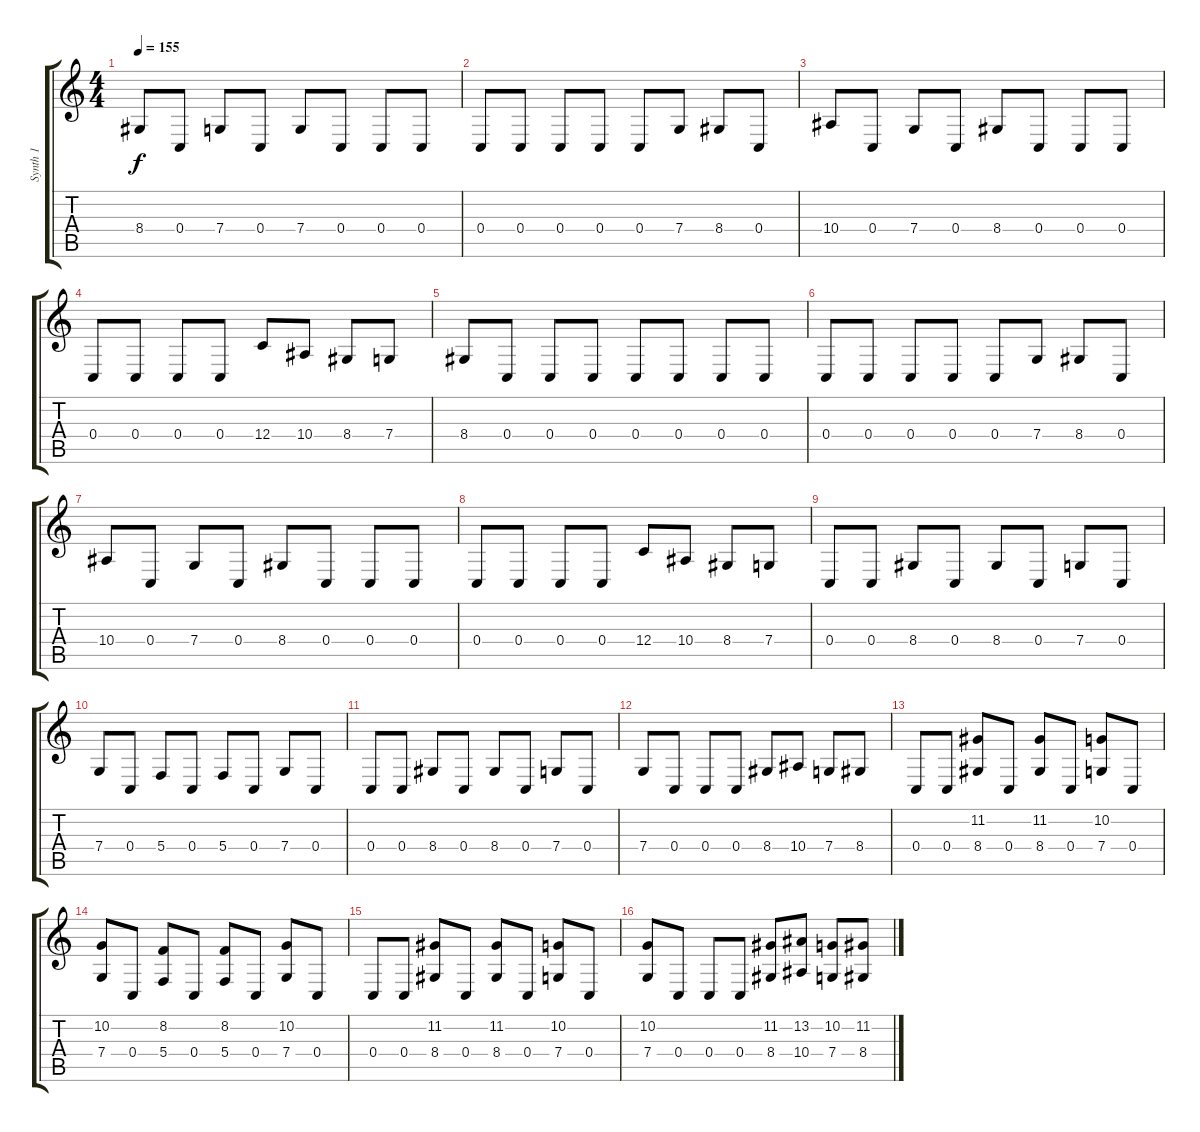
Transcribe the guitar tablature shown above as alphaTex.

\track ("Synth 1" "Synth 1") {instrument lead2sawtooth}
\staff {score tabs}
\tuning (D4 A3 F3 C3 G2 C2) {hide}
\ts (4 4)
\tempo 155
\clef g2
\ks c
8.4.8{dy f} 0.4.8 7.4.8 0.4.8 7.4.8 0.4.8 0.4.8 0.4.8 |
0.4.8 0.4.8 0.4.8 0.4.8 0.4.8 7.4.8 8.4.8 0.4.8 |
10.4.8 0.4.8 7.4.8 0.4.8 8.4.8 0.4.8 0.4.8 0.4.8 |
0.4.8 0.4.8 0.4.8 0.4.8 12.4.8 10.4.8 8.4.8 7.4.8 |
8.4.8 0.4.8 0.4.8 0.4.8 0.4.8 0.4.8 0.4.8 0.4.8 |
0.4.8 0.4.8 0.4.8 0.4.8 0.4.8 7.4.8 8.4.8 0.4.8 |
10.4.8 0.4.8 7.4.8 0.4.8 8.4.8 0.4.8 0.4.8 0.4.8 |
0.4.8 0.4.8 0.4.8 0.4.8 12.4.8 10.4.8 8.4.8 7.4.8 |
0.4.8 0.4.8 8.4.8 0.4.8 8.4.8 0.4.8 7.4.8 0.4.8 |
7.4.8 0.4.8 5.4.8 0.4.8 5.4.8 0.4.8 7.4.8 0.4.8 |
0.4.8 0.4.8 8.4.8 0.4.8 8.4.8 0.4.8 7.4.8 0.4.8 |
7.4.8 0.4.8 0.4.8 0.4.8 8.4.8 10.4.8 7.4.8 8.4.8 |
0.4.8 0.4.8 (11.2 8.4).8 0.4.8 (11.2 8.4).8 0.4.8 (10.2 7.4).8 0.4.8 |
(10.2 7.4).8 0.4.8 (8.2 5.4).8 0.4.8 (8.2 5.4).8 0.4.8 (10.2 7.4).8 0.4.8 |
0.4.8 0.4.8 (11.2 8.4).8 0.4.8 (11.2 8.4).8 0.4.8 (10.2 7.4).8 0.4.8 |
(10.2 7.4).8 0.4.8 0.4.8 0.4.8 (11.2 8.4).8 (13.2 10.4).8 (10.2 7.4).8 (11.2 8.4).8
